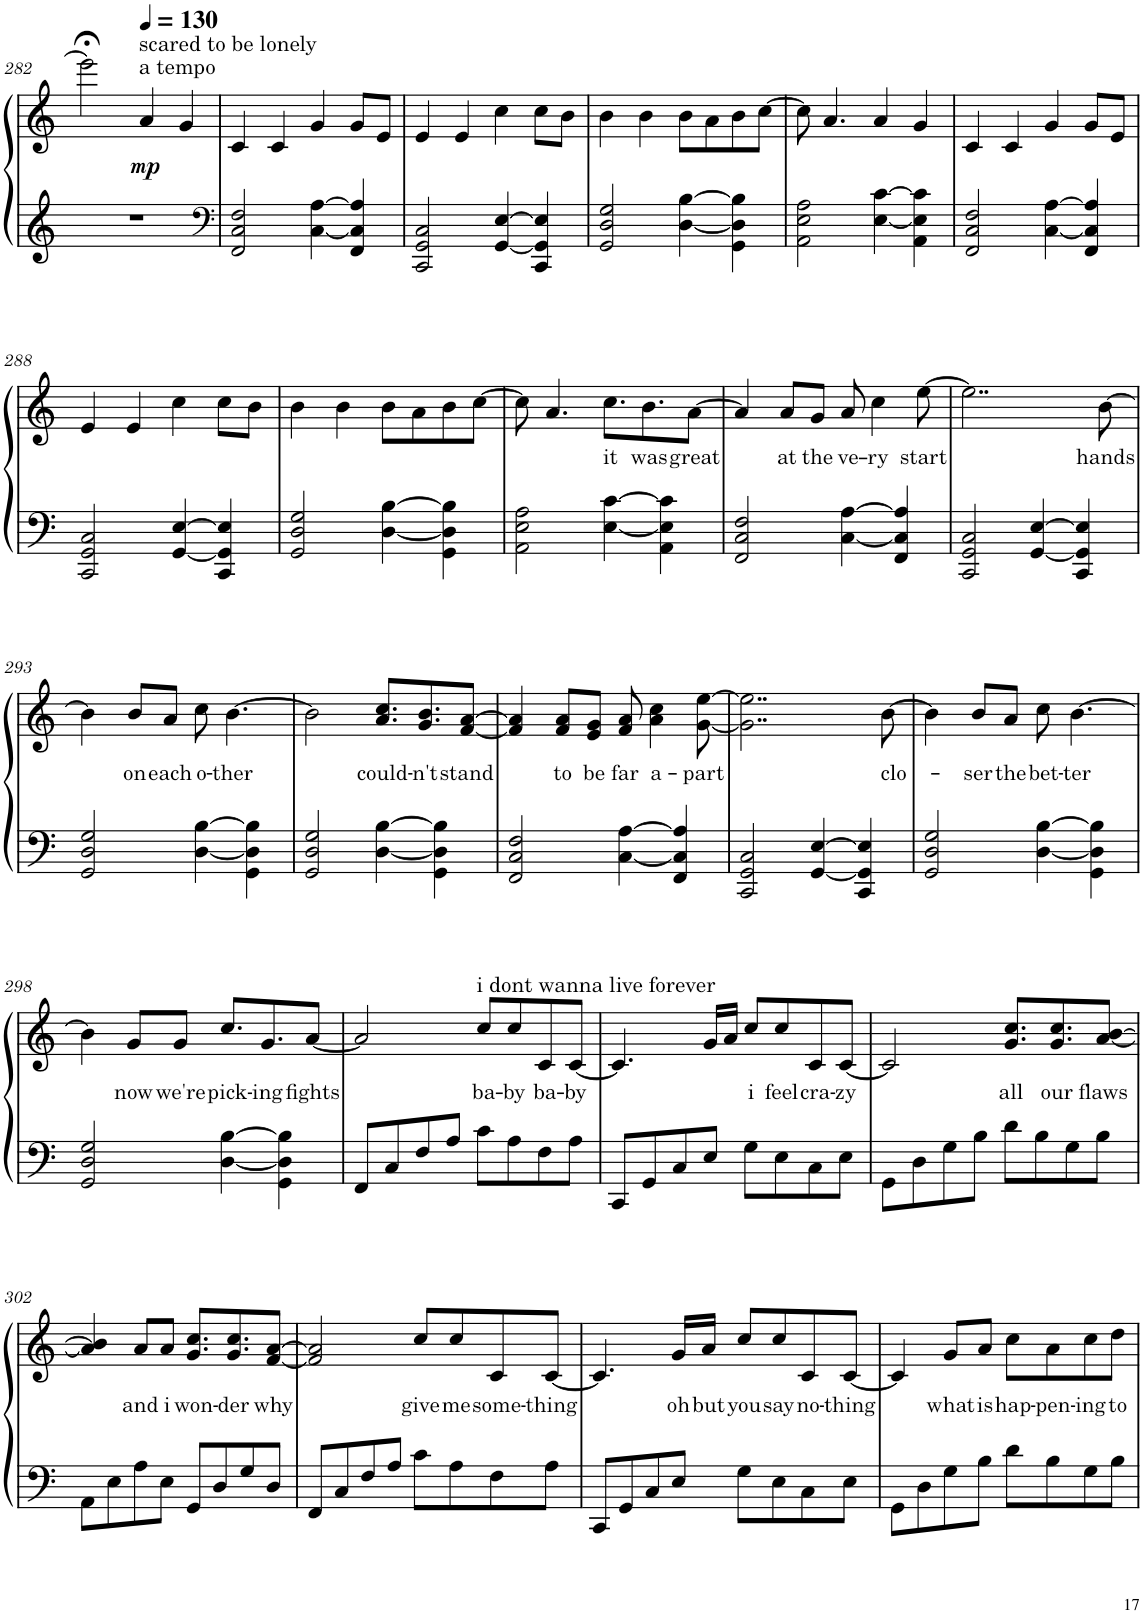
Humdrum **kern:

**kern	**kern	**text	**dynam
*part1	*part1	*part1	*part1
*staff2	*staff1	*staff1	*staff1/2
*I"Piano	*	*	*
*I'Pno.	*	*	*
!!LO:PB:g=z
*clefG2	*clefG2	*	*
*k[]	*k[]	*	*
*M4/4	*M4/4	*	*
=282	=282	=282	=282
1r	2eee;<\]	.	.
*	*MM130	*	*
!	!LO:TX:a:t=a tempo	!	!
!	!LO:TX:a:t=scared to be lonely	!	!
!	!	!	!LO:DY:b
.	4a/	.	mp
.	4g/	.	.
=283	=283	=283	=283
*clefF4	*	*	*
2FF/ 2C/ 2F/	4c/	.	.
.	4c/	.	.
[4C\ [4A\	4g/	.	.
4FF/ 4C/] 4A/]	8g/L	.	.
.	8e/J	.	.
=284	=284	=284	=284
2CC/ 2GG/ 2C/	4e/	.	.
.	4e/	.	.
[4GG/ [4E/	4cc\	.	.
4CC/ 4GG/] 4E/]	8cc\L	.	.
.	8b\J	.	.
=285	=285	=285	=285
2GG/ 2D/ 2G/	4b\	.	.
.	4b\	.	.
[4D\ [4B\	8b\L	.	.
.	8a\	.	.
4GG\ 4D\] 4B\]	8b\	.	.
.	[8cc\J	.	.
=286	=286	=286	=286
2AA\ 2E\ 2A\	8cc\]	.	.
.	4.a/	.	.
[4E\ [4c\	4a/	.	.
4AA\ 4E\] 4c\]	4g/	.	.
=287	=287	=287	=287
2FF/ 2C/ 2F/	4c/	.	.
.	4c/	.	.
[4C\ [4A\	4g/	.	.
4FF/ 4C/] 4A/]	8g/L	.	.
.	8e/J	.	.
!!LO:LB:g=z
=288	=288	=288	=288
2CC/ 2GG/ 2C/	4e/	.	.
.	4e/	.	.
[4GG/ [4E/	4cc\	.	.
4CC/ 4GG/] 4E/]	8cc\L	.	.
.	8b\J	.	.
=289	=289	=289	=289
2GG/ 2D/ 2G/	4b\	.	.
.	4b\	.	.
[4D\ [4B\	8b\L	.	.
.	8a\	.	.
4GG\ 4D\] 4B\]	8b\	.	.
.	[8cc\J	.	.
=290	=290	=290	=290
2AA\ 2E\ 2A\	8cc\]	.	.
.	4.a/	.	.
!	!	!LO:LY:b	!
[4E\ [4c\	8.cc\L	it	.
!	!	!LO:LY:b	!
.	8.b\	was	.
4AA\ 4E\] 4c\]	.	.	.
!	!	!LO:LY:b	!
.	[8a\J	great	.
=291	=291	=291	=291
2FF/ 2C/ 2F/	4a/]	.	.
!	!	!LO:LY:b	!
.	8a/L	at	.
!	!	!LO:LY:b	!
.	8g/J	the	.
!	!	!LO:LY:b	!
[4C\ [4A\	8a/	ve-	.
!	!	!LO:LY:b	!
.	4cc\	-ry	.
4FF/ 4C/] 4A/]	.	.	.
!	!	!LO:LY:b	!
.	[8ee\	start	.
=292	=292	=292	=292
2CC/ 2GG/ 2C/	2..ee\]	.	.
[4GG/ [4E/	.	.	.
4CC/ 4GG/] 4E/]	.	.	.
!	!	!LO:LY:b	!
.	[8b\	hands	.
!!LO:LB:g=z
=293	=293	=293	=293
2GG/ 2D/ 2G/	4b\]	.	.
!	!	!LO:LY:b	!
.	8b/L	on	.
!	!	!LO:LY:b	!
.	8a/J	each	.
!	!	!LO:LY:b	!
[4D\ [4B\	8cc\	o-	.
!	!	!LO:LY:b	!
.	[4.b\	-ther	.
4GG\ 4D\] 4B\]	.	.	.
=294	=294	=294	=294
2GG/ 2D/ 2G/	2b\]	.	.
!	!	!LO:LY:b	!
[4D\ [4B\	8.a/ 8.cc/L	could-	.
!	!	!LO:LY:b	!
.	8.g/ 8.b/	-n't	.
4GG\ 4D\] 4B\]	.	.	.
!	!	!LO:LY:b	!
.	[8f/ [8a/J	stand	.
=295	=295	=295	=295
2FF/ 2C/ 2F/	4f/] 4a/]	.	.
!	!	!LO:LY:b	!
.	8f/ 8a/L	to	.
!	!	!LO:LY:b	!
.	8e/ 8g/J	be	.
!	!	!LO:LY:b	!
[4C\ [4A\	8f/ 8a/	far	.
!	!	!LO:LY:b	!
.	4a\ 4cc\	a-	.
4FF/ 4C/] 4A/]	.	.	.
!	!	!LO:LY:b	!
.	[8g\ [8ee\	-part	.
=296	=296	=296	=296
2CC/ 2GG/ 2C/	2..g\] 2..ee\]	.	.
[4GG/ [4E/	.	.	.
4CC/ 4GG/] 4E/]	.	.	.
!	!	!LO:LY:b	!
.	[8b\	clo-	.
=297	=297	=297	=297
2GG/ 2D/ 2G/	4b\]	.	.
!	!	!LO:LY:b	!
.	8b/L	-ser	.
!	!	!LO:LY:b	!
.	8a/J	the	.
!	!	!LO:LY:b	!
[4D\ [4B\	8cc\	bet-	.
!	!	!LO:LY:b	!
.	[4.b\	-ter	.
4GG\ 4D\] 4B\]	.	.	.
!!LO:LB:g=z
=298	=298	=298	=298
2GG/ 2D/ 2G/	4b\]	.	.
!	!	!LO:LY:b	!
.	8g/L	now	.
!	!	!LO:LY:b	!
.	8g/J	we're	.
!	!	!LO:LY:b	!
[4D\ [4B\	8.cc/L	pick-	.
!	!	!LO:LY:b	!
.	8.g/	-ing	.
4GG\ 4D\] 4B\]	.	.	.
!	!	!LO:LY:b	!
.	[8a/J	fights	.
=299	=299	=299	=299
8FF/L	2a/]	.	.
8C/	.	.	.
8F/	.	.	.
8A/J	.	.	.
!	!LO:TX:a:t=i dont wanna live forever	!	!
!	!	!LO:LY:b	!
8c\L	8cc/L	ba-	.
!	!	!LO:LY:b	!
8A\	8cc/	-by	.
!	!	!LO:LY:b	!
8F\	8c/	ba-	.
!	!	!LO:LY:b	!
8A\J	[8c/J	-by	.
=300	=300	=300	=300
8CC/L	4.c/]	.	.
8GG/	.	.	.
8C/	.	.	.
8E/J	16g/LL	.	.
.	16a/JJ	.	.
!	!	!LO:LY:b	!
8G\L	8cc/L	i	.
!	!	!LO:LY:b	!
8E\	8cc/	feel	.
!	!	!LO:LY:b	!
8C\	8c/	cra-	.
!	!	!LO:LY:b	!
8E\J	[8c/J	-zy	.
=301	=301	=301	=301
8GG\L	2c/]	.	.
8D\	.	.	.
8G\	.	.	.
8B\J	.	.	.
!	!	!LO:LY:b	!
8d\L	8.g/ 8.cc/L	all	.
8B\	.	.	.
!	!	!LO:LY:b	!
.	8.g/ 8.cc/	our	.
8G\	.	.	.
!	!	!LO:LY:b	!
8B\J	[8a/ [8b/J	flaws	.
!!LO:LB:g=z
=302	=302	=302	=302
8AA\L	4a/] 4b/]	.	.
8E\	.	.	.
!	!	!LO:LY:b	!
8A\	8a/L	and	.
!	!	!LO:LY:b	!
8E\J	8a/J	i	.
!	!	!LO:LY:b	!
8GG/L	8.g/ 8.cc/L	won-	.
8D/	.	.	.
!	!	!LO:LY:b	!
.	8.g/ 8.cc/	-der	.
8G/	.	.	.
!	!	!LO:LY:b	!
8D/J	[8f/ [8a/J	why	.
=303	=303	=303	=303
8FF/L	2f/] 2a/]	.	.
8C/	.	.	.
8F/	.	.	.
8A/J	.	.	.
!	!	!LO:LY:b	!
8c\L	8cc/L	give	.
!	!	!LO:LY:b	!
8A\	8cc/	me	.
!	!	!LO:LY:b	!
8F\	8c/	some-	.
!	!	!LO:LY:b	!
8A\J	[8c/J	-thing	.
=304	=304	=304	=304
8CC/L	4.c/]	.	.
8GG/	.	.	.
8C/	.	.	.
!	!	!LO:LY:b	!
8E/J	16g/LL	oh	.
!	!	!LO:LY:b	!
.	16a/JJ	but	.
!	!	!LO:LY:b	!
8G\L	8cc/L	you	.
!	!	!LO:LY:b	!
8E\	8cc/	say	.
!	!	!LO:LY:b	!
8C\	8c/	no-	.
!	!	!LO:LY:b	!
8E\J	[8c/J	-thing	.
=305	=305	=305	=305
8GG\L	4c/]	.	.
8D\	.	.	.
!	!	!LO:LY:b	!
8G\	8g/L	what	.
!	!	!LO:LY:b	!
8B\J	8a/J	is	.
!	!	!LO:LY:b	!
8d\L	8cc\L	hap-	.
!	!	!LO:LY:b	!
8B\	8a\	-pen-	.
!	!	!LO:LY:b	!
8G\	8cc\	-ing	.
!	!	!LO:LY:b	!
8B\J	8dd\J	to	.
=	=	=	=
*-	*-	*-	*-
